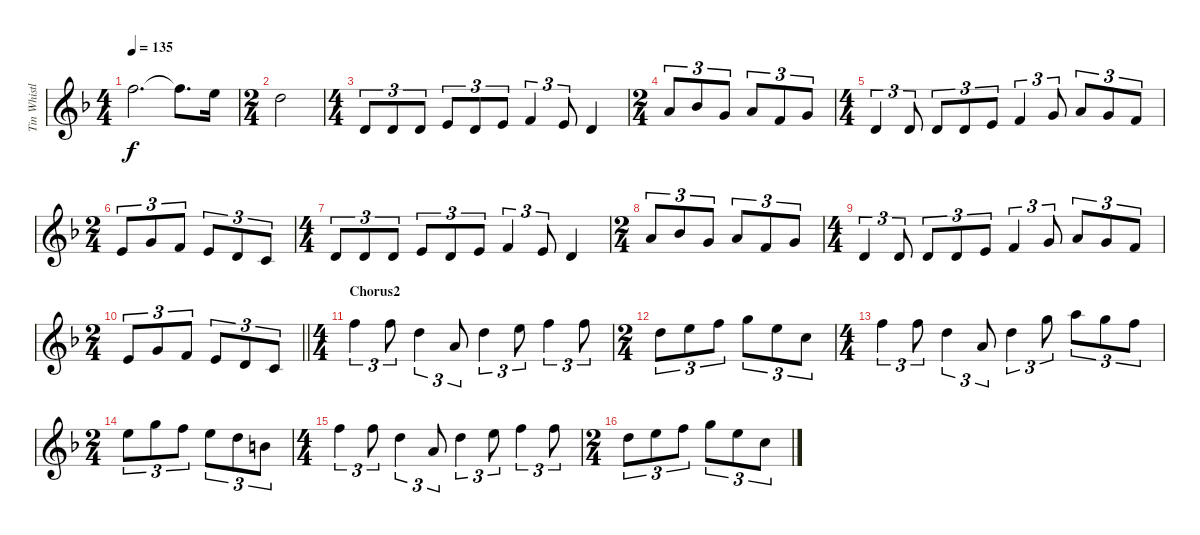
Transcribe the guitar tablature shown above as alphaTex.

\track ("Tin Whistle" "Tin Whistl") {instrument piccolo}
\staff {score}
\tuning (E4 B3 G3 D3 A2 D2) {hide}
\ts (4 4)
\tempo 135
\clef g2
\ks dminor
13.1.2{d dy f} 13.1{t}.8{d} 12.1.16 |
\ts (2 4)
10.1.2 |
\ts (4 4)
7.3.8{tu (3 2)} 7.3.8{tu (3 2)} 7.3.8{tu (3 2)} 0.1.8{tu (3 2)} 7.3.8{tu (3 2)} 0.1.8{tu (3 2)} 6.2.4{tu (3 2)} 0.1.8{tu (3 2)} 3.2.4 |
\ts (2 4)
5.1.8{tu (3 2)} 6.1.8{tu (3 2)} 3.1.8{tu (3 2)} 5.1.8{tu (3 2)} 6.2.8{tu (3 2)} 3.1.8{tu (3 2)} |
\ts (4 4)
3.2.4{tu (3 2)} 3.2.8{tu (3 2)} 3.2.8{tu (3 2)} 3.2.8{tu (3 2)} 0.1.8{tu (3 2)} 1.1.4{tu (3 2)} 3.1.8{tu (3 2)} 5.1.8{tu (3 2)} 3.1.8{tu (3 2)} 1.1.8{tu (3 2)} |
\ts (2 4)
0.1.8{tu (3 2)} 3.1.8{tu (3 2)} 1.1.8{tu (3 2)} 0.1.8{tu (3 2)} 3.2.8{tu (3 2)} 1.2.8{tu (3 2)} |
\ts (4 4)
3.2.8{tu (3 2)} 3.2.8{tu (3 2)} 3.2.8{tu (3 2)} 0.1.8{tu (3 2)} 3.2.8{tu (3 2)} 0.1.8{tu (3 2)} 1.1.4{tu (3 2)} 0.1.8{tu (3 2)} 3.2.4 |
\ts (2 4)
5.1.8{tu (3 2)} 6.1.8{tu (3 2)} 3.1.8{tu (3 2)} 5.1.8{tu (3 2)} 6.2.8{tu (3 2)} 3.1.8{tu (3 2)} |
\ts (4 4)
3.2.4{tu (3 2)} 3.2.8{tu (3 2)} 3.2.8{tu (3 2)} 3.2.8{tu (3 2)} 0.1.8{tu (3 2)} 1.1.4{tu (3 2)} 3.1.8{tu (3 2)} 5.1.8{tu (3 2)} 3.1.8{tu (3 2)} 1.1.8{tu (3 2)} |
\ts (2 4)
\barLineRight lightlight
0.1.8{tu (3 2)} 3.1.8{tu (3 2)} 1.1.8{tu (3 2)} 0.1.8{tu (3 2)} 3.2.8{tu (3 2)} 1.2.8{tu (3 2)} |
\ts (4 4)
\section ("" "Chorus2")
13.1.4{tu (3 2)} 13.1.8{tu (3 2)} 10.1.4{tu (3 2)} 10.2.8{tu (3 2)} 10.1.4{tu (3 2)} 12.1.8{tu (3 2)} 13.1.4{tu (3 2)} 13.1.8{tu (3 2)} |
\ts (2 4)
10.1.8{tu (3 2)} 12.1.8{tu (3 2)} 13.1.8{tu (3 2)} 15.1.8{tu (3 2)} 12.1.8{tu (3 2)} 13.2.8{tu (3 2)} |
\ts (4 4)
13.1.4{tu (3 2)} 13.1.8{tu (3 2)} 10.1.4{tu (3 2)} 10.2.8{tu (3 2)} 10.1.4{tu (3 2)} 15.1.8{tu (3 2)} 17.1.8{tu (3 2)} 15.1.8{tu (3 2)} 13.1.8{tu (3 2)} |
\ts (2 4)
12.1.8{tu (3 2)} 15.1.8{tu (3 2)} 13.1.8{tu (3 2)} 12.1.8{tu (3 2)} 10.1.8{tu (3 2)} 12.2.8{tu (3 2)} |
\ts (4 4)
13.1.4{tu (3 2)} 13.1.8{tu (3 2)} 10.1.4{tu (3 2)} 10.2.8{tu (3 2)} 10.1.4{tu (3 2)} 12.1.8{tu (3 2)} 13.1.4{tu (3 2)} 13.1.8{tu (3 2)} |
\ts (2 4)
10.1.8{tu (3 2)} 12.1.8{tu (3 2)} 13.1.8{tu (3 2)} 15.1.8{tu (3 2)} 12.1.8{tu (3 2)} 13.2.8{tu (3 2)}
